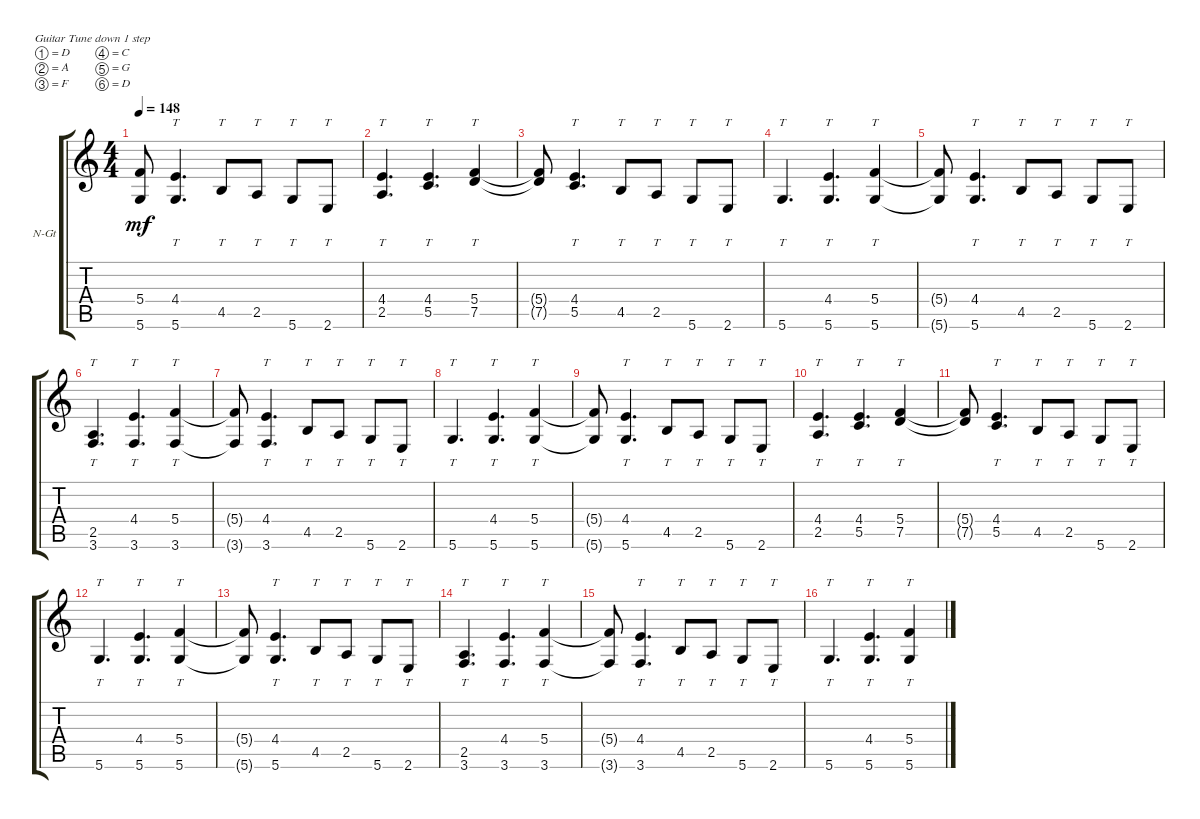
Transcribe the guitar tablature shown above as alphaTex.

\defaultSystemsLayout 4
\bracketExtendMode groupsimilarinstruments
\firstSystemTrackNameOrientation horizontal
\otherSystemsTrackNameOrientation horizontal
\track ("Nylon Guitar" "N-Gt") {instrument acousticguitarnylon}
\staff {score tabs}
\tuning (D4 A3 F3 C3 G2 D2)
\ts (4 4)
\tempo 148
\clef g2
\scale
0.252393
\ks c
(5.4{t} 5.6{t}).8{dy mf} (4.4 5.6).4{tt d} 4.5.8{tt} 2.5.8{tt} 5.6.8{tt} 2.6.8{tt} |
\scale
0.257151 (2.5 4.4).4{tt d} (4.4 5.5).4{tt d} (5.4 7.5).4{tt} |
\scale
0.247917 (7.5{t} 5.4{t}).8 (4.4 5.5).4{tt d} 4.5.8{tt} 2.5.8{tt} 5.6.8{tt} 2.6.8{tt} |
\scale
0.242502 5.6.4{tt d} (4.4 5.6).4{tt d} (5.4 5.6).4{tt} |
\scale
0.252847 (5.4{t} 5.6{t}).8 (4.4 5.6).4{tt d} 4.5.8{tt} 2.5.8{tt} 5.6.8{tt} 2.6.8{tt} |
\scale
0.259226 (3.6 2.5).4{tt d} (4.4 3.6).4{tt d} (5.4 3.6).4{tt} |
\scale
0.247418 (5.4{t} 3.6{t}).8 (4.4 3.6).4{tt d} 4.5.8{tt} 2.5.8{tt} 5.6.8{tt} 2.6.8{tt} |
\scale
0.238526 5.6.4{tt d} (4.4 5.6).4{tt d} (5.4 5.6).4{tt} |
(5.4{t} 5.6{t}).8 (4.4 5.6).4{tt d} 4.5.8{tt} 2.5.8{tt} 5.6.8{tt} 2.6.8{tt} |
\scale
0.250008 (2.5 4.4).4{tt d} (4.4 5.5).4{tt d} (5.4 7.5).4{tt} |
\scale
0.247917 (7.5{t} 5.4{t}).8 (4.4 5.5).4{tt d} 4.5.8{tt} 2.5.8{tt} 5.6.8{tt} 2.6.8{tt} |
\scale
0.226837 5.6.4{tt d} (4.4 5.6).4{tt d} (5.4 5.6).4{tt} |
\scale
0.275501 (5.4{t} 5.6{t}).8 (4.4 5.6).4{tt d} 4.5.8{tt} 2.5.8{tt} 5.6.8{tt} 2.6.8{tt} |
\scale
0.261068 (3.6 2.5).4{tt d} (4.4 3.6).4{tt d} (5.4 3.6).4{tt} |
\scale
0.23707 (5.4{t} 3.6{t}).8 (4.4 3.6).4{tt d} 4.5.8{tt} 2.5.8{tt} 5.6.8{tt} 2.6.8{tt} |
\scale
0.225672 5.6.4{tt d} (4.4 5.6).4{tt d} (5.4 5.6).4{tt}
